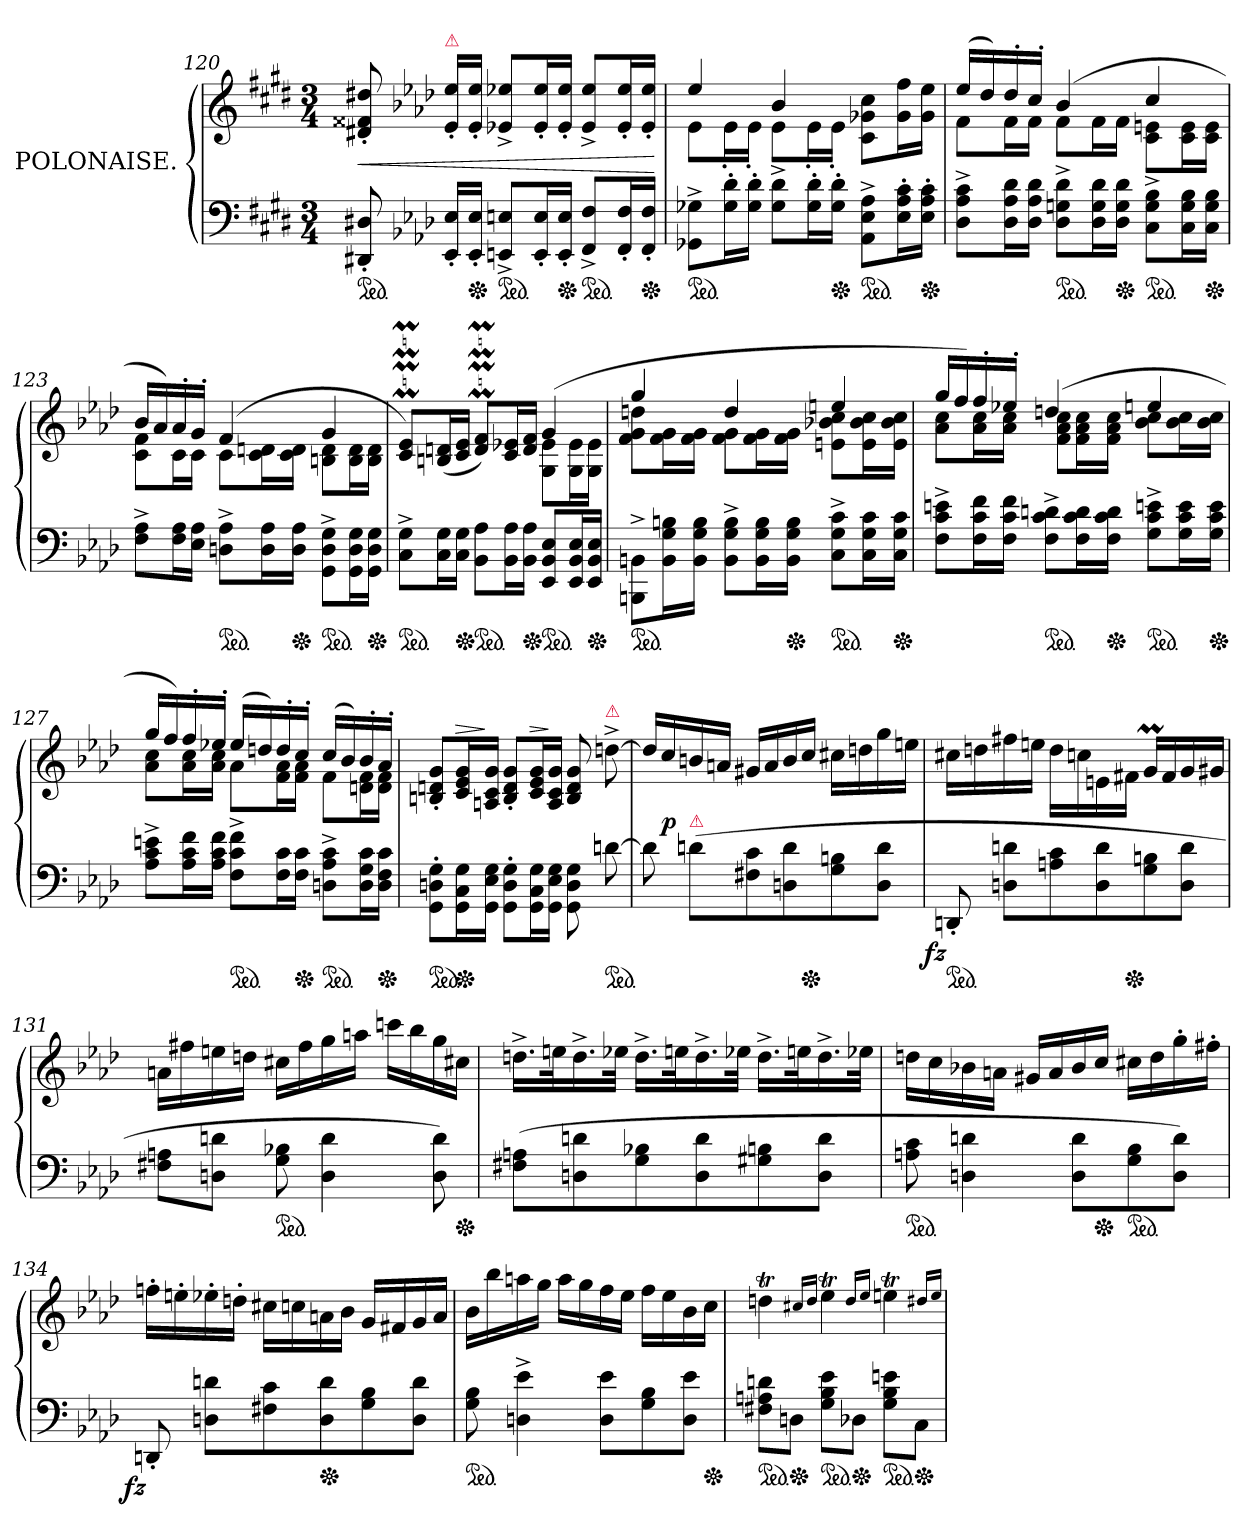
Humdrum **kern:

**kern	**kern	**dynam
*part1	*part1	*part1
*staff2	*staff1	*staff1/2
*I"POLONAISE.	*	*
*clefF4	*clefG2	*
*k[f#c#g#d#]	*k[f#c#g#d#]	*
*M3/4	*M3/4	*
*ped	*	*
=120	=120	=120
8DD#X'< 8D#X'<	8d#X'< 8f##X'< 8dd#X'<	<
*k[b-e-a-d-]	*k[b-e-a-d-]	*
!	!LO:TX:a:color=crimson:t=⚠	!
16EE-'< 16E-'<LL	16e-'< 16ee-'<LL	.
*Xped	*	*
16EE-'< 16E-'<JJ	16e-'< 16ee-'<JJ	.
*ped	*	*
8EEn^< 8En^<L	8e-X^< 8ee-X^<L	.
16EE'< 16E'<L	16e-'< 16ee-'<L	.
*Xped	*	*
16EE'< 16E'<JJ	16e-'< 16ee-'<JJ	.
*ped	*	*
8FF^< 8F^<L	8e-^< 8ee-^<L	.
16FF'< 16F'<L	16e-'< 16ee-'<L	.
*Xped	*	*
16FF'< 16F'<JJ	16e-'< 16ee-'<JJ	.
.	.	[
=121	=121	=121
*	*^	*
*ped	*	*	*
8GG-X^> 8G-X^>L	4ee-	8e-L	.
16G-'> 16d-'>L	.	16e-'>L	.
16G-'> 16d-'>JJ	.	16e-'>JJ	.
8G-^> 8d-^>L	4b-	8e-L	.
16G-'> 16d-'>L	.	16e-'>L	.
*Xped	*	*	*
16G-'> 16d-'>JJ	.	16e-'>JJ	.
*ped	*	*	*
8AA-^> 8E-^> 8A-^>L	8c 8g-X 8ccL	4ryy	.
16E-'> 16A-'> 16c'>L	16g-\ 16ff\L	.	.
*Xped	*	*	*
16E-'> 16A-'> 16c'>JJ	16g- 16ee-JJ	.	.
=122	=122	=122	=122
8D-^> 8A-^> 8c^>L	(>16ee-LL	8fL	.
.	16dd-)	.	.
16D- 16A- 16d-L	16dd-'>	16fL	.
16D- 16A- 16d-JJ	16cc'>JJ	16fJJ	.
*ped	*	*	*
8D-^> 8Gn^> 8d-^>L	(>4b-	8fL	.
16D- 16G 16d-L	.	16fL	.
*Xped	*	*	*
16D- 16G 16d-JJ	.	16fJJ	.
*ped	*	*	*
8C^> 8G^> 8B-^>L	4cc	8c 8enL	.
16C 16G 16B-L	.	16c 16eL	.
*Xped	*	*	*
16C 16G 16B-JJ	.	16c 16eJJ	.
=123	=123	=123	=123
8F^> 8A-^>L	16b-LL	8c 8fL	.
.	16a-)	.	.
16F 16A-L	16a-'>	16cL	.
16E- 16A-JJ	16g'>JJ	16cJJ	.
*ped	*	*	*
8Dn^> 8A-^>L	(>4f	8cL	.
16D 16A-L	.	16c 16dnL	.
*Xped	*	*	*
16D 16A-JJ	.	16c 16dJJ	.
*ped	*	*	*
8GG^>\ 8D^>\ 8G^>\L	4g	8Bn 8dL	.
16GG 16D 16GL	.	16B 16dL	.
*Xped	*	*	*
16GG 16D 16GJJ	.	16B 16dJJ	.
=124	=124	=124	=124
*ped	*	*	*
8C^> 8G^>L	8cM 8e-ML)	2ryy	.
16C 16GL	(<16Bn 16dnL	.	.
*Xped	*	*	*
16C 16GJJ	16c 16e-JJ	.	.
*ped	*	*	*
8BB- 8A-L	8dM 8fML)	.	.
16BB- 16A-L	16c 16e-L	.	.
*Xped	*	*	*
16BB- 16A-JJ	16d 16fJJ	.	.
*ped	*	*	*
8EE- 8BB- 8E-L	(>4g	8G 8e-L	.
16EE- 16BB- 16E-L	.	16G 16e-L	.
*Xped	*	*	*
16EE- 16BB- 16E-JJ	.	16G 16e-JJ	.
=125	=125	=125	=125
*ped	*	*	*
8BBBn^>\ 8BBn^>\L	4gg	8f 8g 8ddnL	.
16BB 16G 16BnL	.	16f 16gL	.
16BB 16G 16BJJ	.	16f 16gJJ	.
8BB^> 8G^> 8B^>L	4dd	8f 8gL	.
16BB 16G 16BL	.	16f 16gL	.
*Xped	*	*	*
16BB 16G 16BJJ	.	16f 16gJJ	.
*ped	*	*	*
8C^> 8G^> 8c^>L	4een	8en 8b-X 8ccL	.
16C 16G 16cL	.	16e 16b- 16ccL	.
*Xped	*	*	*
16C 16G 16cJJ	.	16e 16b- 16ccJJ	.
=126	=126	=126	=126
8F^> 8c^> 8en^>L	16ggLL	8a- 8ccL	.
.	16ff)	.	.
16F 16c 16fL	16ff'>	16a- 16ccL	.
16F 16c 16fJJ	16ee-X'>JJ	16a- 16ccJJ	.
*ped	*	*	*
8F^> 8c^> 8dn^>L	(>4ddn	8f 8a- 8ccL	.
16F 16c 16dL	.	16f 16a- 16ccL	.
*Xped	*	*	*
16F 16c 16dJJ	.	16f 16a- 16ccJJ	.
*ped	*	*	*
8G^> 8c^> 8en^>L	4een	8b- 8ccL	.
16G 16c 16eL	.	16b- 16ccL	.
*Xped	*	*	*
16G 16c 16eJJ	.	16b- 16ccJJ	.
=127	=127	=127	=127
8A-^> 8c^> 8en^>L	16ggLL	8a- 8ccL	.
.	16ff)	.	.
16A- 16c 16fL	16ff'>	16a- 16ccL	.
16A- 16c 16fJJ	16ee-X'>JJ	16a- 16ccJJ	.
*ped	*	*	*
8F^> 8c^> 8f^>L	(>16ee-LL	8a-L	.
.	16ddn)	.	.
16F 16cL	16dd'>	16f 16a-L	.
*Xped	*	*	*
16F 16cJJ	16cc'>JJ	16f 16a-JJ	.
*ped	*	*	*
8Dn^> 8A-^> 8c^>L	(>16ccLL	8fL	.
.	16b-)	.	.
16D 16G 16cL	16b-'>	16dn 16fL	.
*Xped	*	*	*
16D 16F 16cJJ	16a-'>JJ	16d 16fJJ	.
*	*v	*v	*
=128	=128	=128
*ped	*	*
8GG'>\ 8Dn'>\ 8G'>\L	8Bn'< 8dn'< 8g'<L	.
!	!	!LO:HP:n=1:a
*Xped	*	*
16GG 16C 16GL	16c 16e- 16gL	> >
16GG 16E- 16GJJ	16An 16c 16gJJ	] ]
8GG'>\ 8D'>\ 8G'>\L	8B'< 8d'< 8g'<L	.
!	!	!LO:HP:n=1:a
16GG 16C 16GL	16c 16e- 16gL	> >
16GG 16E- 16GJJ	16A 16c 16gJJ	] ]
8GG\ 8D\ 8G\	8B 8d 8g	.
!	!LO:TX:a:color=crimson:t=⚠	!
!LO:TX:a:color=crimson:t=⚠	!	!
!LO:TX:a:color=crimson:t=⚠	!	!
*ped	*	*
[8dn	[8ddn^<\	.
=129	=129	=129
8dn]	16ddn/LL]	.
.	16cc	p
!LO:TX:a:color=crimson:t=⚠	!	!
(>8dL	16bn	.
.	16anJJ	.
8F#X 8c	16g#XLL	.
.	16a	.
8Dn 8d	16b	.
*Xped	*	*
.	16ccJJ	.
8G 8Bn	16cc#XLL	.
.	16dd	.
8D 8dJ	16gg	.
.	16eenJJ	.
=130	=130	=130
!	!	!LO:DY:b=2:rj
*ped	*	*
8DDn'<	16cc#XLL	fz
.	16ddn	.
8Dn 8dnL	16ff#X	.
.	16eenJJ	.
8An 8c	16dd\LL	.
.	16ccn	.
8D 8d	16en	.
*Xped	*	*
.	16f#XJJ	.
8G 8Bn	16gmLL	.
.	16f#	.
8D 8dJ	16g	.
.	16g#XJJ	.
=131	=131	=131
8F#X 8AnL	16anLL	.
.	16ff#X	.
8Dn 8dnJ	16een	.
.	16ddnJJ	.
*ped	*	*
8G 8B-X	16cc#XLL	.
.	16ff#	.
4D 4d	16gg	.
.	16aanJJ	.
.	16cccnLL	.
.	16bb-	.
8D 8d)	16gg	.
*Xped	*	*
.	16cc#XJJ	.
=132	=132	=132
(>8F#X 8AnL	16.ddn^>LL	.
.	32eenK	.
8Dn 8dn	16.dd^>	.
.	32ee-XJJk	.
8G 8B-X	16.dd^>LL	.
.	32eenK	.
8D 8d	16.dd^>	.
.	32ee-XJJk	.
8G#X 8Bn	16.dd^>LL	.
.	32eenK	.
8D 8dJ	16.dd^>	.
.	32ee-XJJk	.
=133	=133	=133
*ped	*	*
8An 8c	16ddnLL	.
.	16cc	.
4Dn 4dn	16b-X	.
.	16anJJ	.
.	16g#XLL	.
.	16a	.
8D 8dL	16b-	.
*Xped	*	*
.	16ccJJ	.
*ped	*	*
8G 8B-	16cc#XLL	.
.	16dd	.
8D 8dJ)	16gg'>	.
.	16ff#X'>JJ	.
=134	=134	=134
!	!	!LO:DY:b=2:rj
8DDn'<	16ffn'>LL	fz
.	16een'>	.
8Dn 8dnL	16ee-X'>	.
.	16ddn'>JJ	.
8F#X 8c	16cc#XLL	.
.	16ccn	.
*Xped	*	*
8D 8d	16an	.
.	16b-JJ	.
8G 8B-	16gLL	.
.	16f#X	.
8D 8dJ	16g	.
.	16aJJ	.
=135	=135	=135
*ped	*	*
8G 8B-	16b-LL	.
.	16bb-	.
4Dn^> 4e-^>	16aan	.
.	16ggJJ	.
.	16aaLL	.
.	16gg	.
8D 8e-L	16ff	.
.	16ee-JJ	.
8G 8B-	16ffLL	.
.	16ee-	.
8D 8e-J	16b-	.
*Xped	*	*
.	16ccJJ	.
=136	=136	=136
*ped	*	*
8F#X 8An 8dnL	4ddnt	.
*Xped	*	*
8DnJ	.	.
.	16qqcc#X/LL	.
.	16qqdd/JJ	.
*ped	*	*
8G 8B- 8e-L	4ee-T	.
*Xped	*	*
8D-XJ	.	.
.	16qqdd/LL	.
.	16qqee-/JJ	.
*ped	*	*
8G 8B- 8enL	4eent	.
*Xped	*	*
8CJ	.	.
.	16qqdd#X/LL	.
.	16qqee/JJ	.
=	=	=
*-	*-	*-
